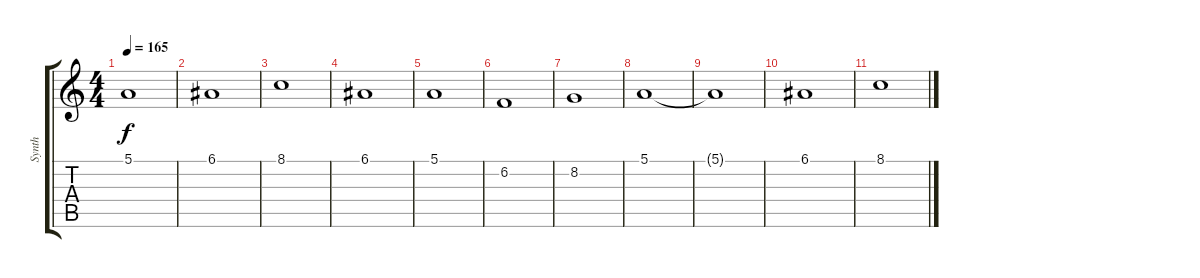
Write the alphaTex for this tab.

\track ("Synth" "Synth") {instrument pad2warm}
\staff {score tabs}
\tuning (E4 B3 G3 D3 A2 D2) {hide}
\ts (4 4)
\tempo 165
\clef g2
\ks c
5.1{t}.1{dy f} |
6.1.1 |
8.1.1 |
6.1.1 |
5.1.1 |
6.2.1 |
8.2.1 |
5.1.1 |
5.1{t}.1 |
6.1.1 |
8.1.1
